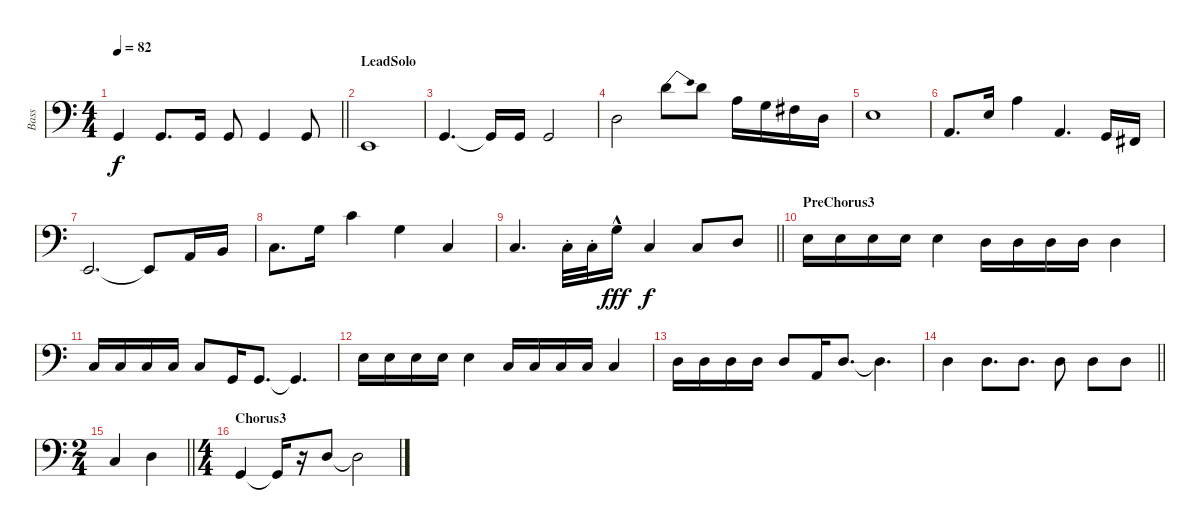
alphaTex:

\track ("Bass" "Bass") {instrument electricbassfinger}
\staff {score}
\tuning (G2 D2 A1 E1) {hide}
\ts (4 4)
\tempo 82
\clef f4
\barLineRight lightlight
\ks c
3.4.4{dy f} 3.4.8{d} 3.4.16 3.4.8 3.4.4 3.4.8 |
\section ("" "LeadSolo")
0.4.1 |
3.4.4{d} 3.4{t}.16 3.4.16 3.4.2 |
5.3.2 7.1{be (bend 0 0 60 4)}.8 7.1.8 7.2.16 5.2.16 4.2.16 0.2.16 |
7.3.1 |
0.3.8{d} 7.3.16 7.2.4 0.3.4{d} 3.4.16 2.4.16 |
0.4.2{d} 0.4{t}.8 0.3.16 2.3.16 |
3.3.8{d} 5.2.16 5.1.4 5.2.4 3.3.4 |
\barLineRight lightlight
3.3.4{d} 3.3{st}.32 3.3{st}.32 5.2{hac}.16{dy fff} 3.3.4{dy f} 3.3.8 5.3.8 |
\section ("" "PreChorus3")
7.3.16 7.3.16 7.3.16 7.3.16 7.3.4 5.3.16 5.3.16 5.3.16 5.3.16 5.3.4 |
3.3.16 3.3.16 3.3.16 3.3.16 3.3.8 3.4.16 3.4.8{d} 3.4{t}.4{d} |
7.3.16 7.3.16 7.3.16 7.3.16 7.3.4 3.3.16 3.3.16 3.3.16 3.3.16 3.3.4 |
5.3.16 5.3.16 5.3.16 5.3.16 5.3.8 0.3.16 5.3.8{d} 5.3{t}.4{d} |
\barLineRight lightlight
5.3.4 5.3.8{d} 5.3.8{d} 5.3.8 5.3.8 5.3.8 |
\ts (2 4)
\barLineRight lightlight
3.3.4 5.3.4 |
\ts (4 4)
\section ("" "Chorus3")
3.4.4 3.4{t}.16 r.16 5.3.8 5.3{t}.2
